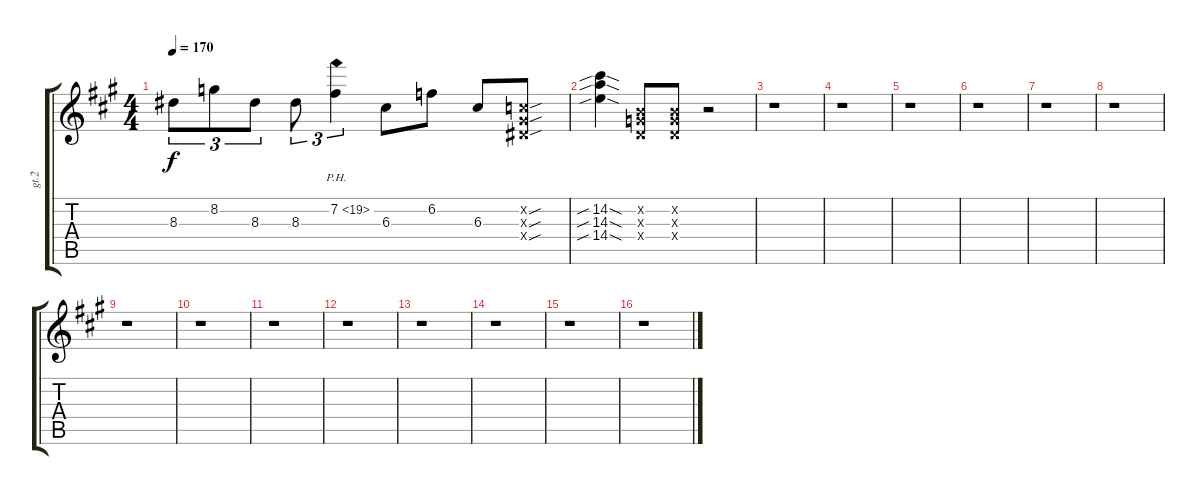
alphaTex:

\track ("gt.2" "gt.2") {instrument overdrivenguitar}
\staff {score tabs}
\tuning (E4 B3 G3 D3 A2 E2) {hide}
\ts (4 4)
\tempo 170
\clef g2
\ks a
8.3.8{tu (3 2) dy f} 8.2.8{tu (3 2)} 8.3.8{tu (3 2)} 8.3.8{tu (3 2)} 7.2{ph 12}.4{tu (3 2)} 6.3.8 6.2.8 6.3.8 (1.2{sou x} 1.3{sou x} 1.4{sou x}).8 |
(14.2{sib sod} 14.3{sib sod} 14.4{sib sod}).4 (0.2{x} 0.3{x} 0.4{x}).8 (0.2{x} 0.3{x} 0.4{x}).8 r.2 |
r.1 |
r.1 |
r.1 |
r.1 |
r.1 |
r.1 |
r.1 |
r.1 |
r.1 |
r.1 |
r.1 |
r.1 |
r.1 |
r.1
